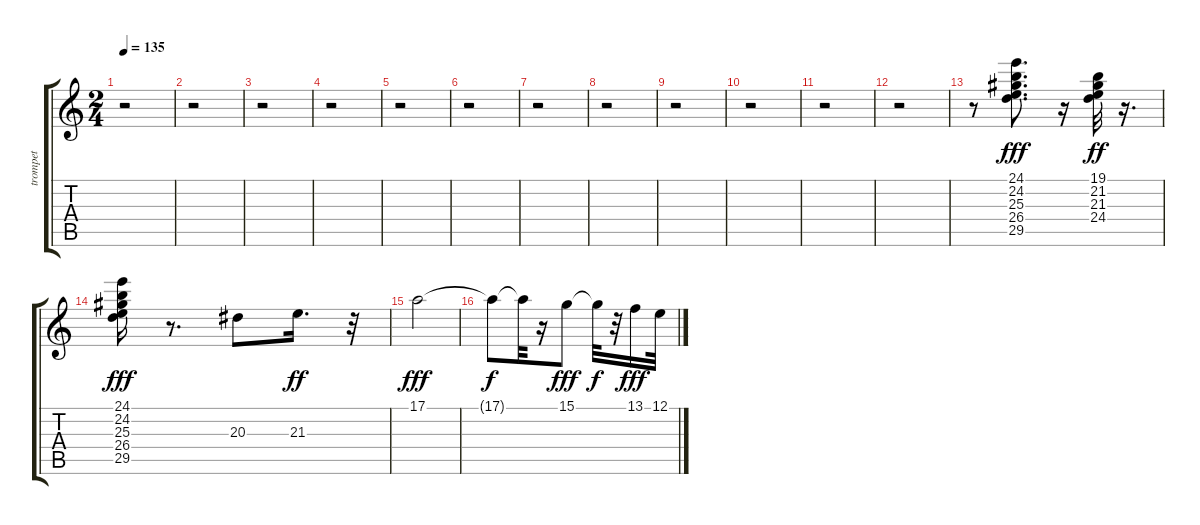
\track ("trompet" "trompet") {instrument trumpet}
\staff {score tabs}
\tuning (E4 B3 G3 D3 A2 E2) {hide}
\ts (2 4)
\tempo 135
\clef g2
\ks c
r.2{dy f} |
r.2 |
r.2 |
r.2 |
r.2 |
r.2 |
r.2 |
r.2 |
r.2 |
r.2 |
r.2 |
r.2 |
r.8 (24.1 24.2 25.3 26.4 29.5).8{d dy fff} r.16 (19.1 21.2 21.3 24.4).32{dy ff} r.16{d} |
(24.1 24.2 25.3 26.4 29.5).16{dy fff} r.8{d} 20.3.8 21.3.16{d dy ff} r.32 |
17.1.2{dy fff} |
17.1{t}.8{dy f} 17.1{t}.32 r.16 15.1.8{dy fff} 15.1{t}.32{dy f} r.32 13.1.16{dy fff} 12.1.32
